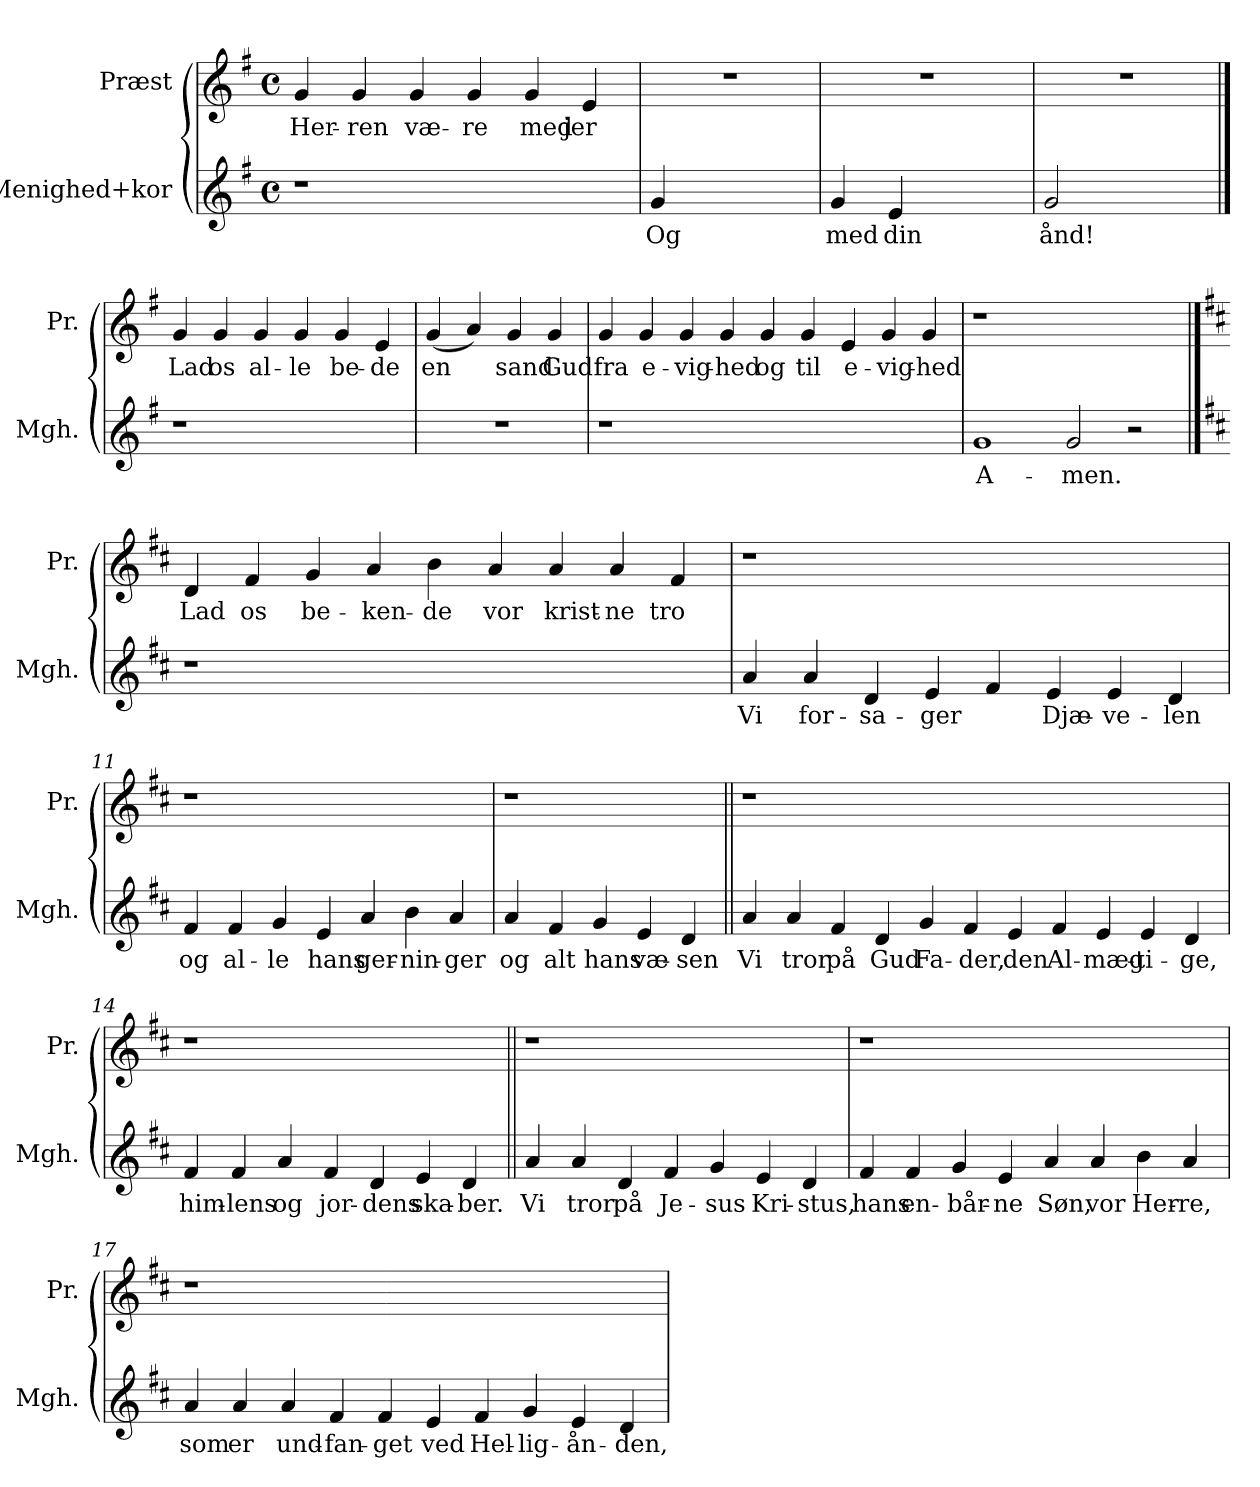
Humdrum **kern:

**kern	**text	**kern	**text
*part2	*part2	*part1	*part1
*staff2	*staff2	*staff1	*staff1
*I"Menighed+kor	*	*I"Præst	*
*I'Mgh.	*	*I'Pr.	*
*stria5	*	*stria5	*
*clefG2	*	*clefG2	*
*k[f#]	*	*k[f#]	*
*M4/4	*	*M4/4	*
*met(c)	*	*met(c)	*
=1	=1	=1	=1
!	!	!	!LO:LY:b
1r	.	4gi	Her-
!	!	!	!LO:LY:b
.	.	4gi	-ren
!	!	!	!LO:LY:b
.	.	4gi	væ-
!	!	!	!LO:LY:b
.	.	4gi	-re
!	!	!	!LO:LY:b
2ryy	.	4gi	med
!	!	!	!LO:LY:b
.	.	4ei	jer
!!LO:LB:g=z
=2	=2	=2	=2
!	!LO:LY:b	!	!
4g/	Og	1r	.
2.ryy	.	.	.
=3	=3	=3	=3
!	!LO:LY:b	!	!
4g/	med	1r	.
!	!LO:LY:b	!	!
4e/	din	.	.
2ryy	.	.	.
=4	=4	=4	=4
!	!LO:LY:b	!	!
2g/	ånd!	1r	.
2ryy	.	.	.
!!LO:LB:g=z
==5	==5	==5	==5
!	!	!	!LO:LY:b
1r	.	4gi/	Lad
!	!	!	!LO:LY:b
.	.	4gi/	os
!	!	!	!LO:LY:b
.	.	4gi/	al-
!	!	!	!LO:LY:b
.	.	4gi/	-le
!	!	!	!LO:LY:b
2ryy	.	4gi/	be-
!	!	!	!LO:LY:b
.	.	4ei/	-de
=6	=6	=6	=6
!	!	!	!LO:LY:b
1r	.	(4gi	en
.	.	4ai)	.
!	!	!	!LO:LY:b
.	.	4gi	sand
!	!	!	!LO:LY:b
.	.	4gi	Gud
=7	=7	=7	=7
!	!	!	!LO:LY:b
1r	.	4gi	fra
!	!	!	!LO:LY:b
.	.	4gi	e-
!	!	!	!LO:LY:b
.	.	4gi	-vig-
!	!	!	!LO:LY:b
.	.	4gi	-hed
!	!	!	!LO:LY:b
1ryy	.	4gi	og
!	!	!	!LO:LY:b
.	.	4gi	til
!	!	!	!LO:LY:b
.	.	4ei	e-
!	!	!	!LO:LY:b
.	.	4gi	-vig-
!	!	!	!LO:LY:b
4ryy	.	4gi	-hed
!!LO:LB:g=z
=8	=8	=8	=8
!	!LO:LY:b	!	!
1g	A-	1r	.
!	!LO:LY:b	!	!
2g/	-men.	1ryy	.
2r	.	.	.
!!LO:LB:g=z
==9	==9	==9	==9
*k[f#c#]	*	*k[f#c#]	*
!	!	!	!LO:LY:b
1r	.	4di	Lad
!	!	!	!LO:LY:b
.	.	4f#i	os
!	!	!	!LO:LY:b
.	.	4gi	be-
!	!	!	!LO:LY:b
.	.	4ai	-ken-
!	!	!	!LO:LY:b
1ryy	.	4bi	-de
!	!	!	!LO:LY:b
.	.	4ai	vor
!	!	!	!LO:LY:b
.	.	4ai	krist-
!	!	!	!LO:LY:b
.	.	4ai	-ne
!	!	!	!LO:LY:b
4ryy	.	4f#i	tro
!!LO:LB:g=z
=10	=10	=10	=10
!	!LO:LY:b	!	!
4a/	Vi	1r	.
!	!LO:LY:b	!	!
4a/	for-	.	.
!	!LO:LY:b	!	!
4d/	-sa-	.	.
!	!LO:LY:b	!	!
4e/	-ger	.	.
4f#/	.	1ryy	.
!	!LO:LY:b	!	!
4e/	Djæ-	.	.
!	!LO:LY:b	!	!
4e/	-ve-	.	.
!	!LO:LY:b	!	!
4d/	-len	.	.
=11	=11	=11	=11
!	!LO:LY:b	!	!
4f#/	og	1r	.
!	!LO:LY:b	!	!
4f#/	al-	.	.
!	!LO:LY:b	!	!
4g/	-le	.	.
!	!LO:LY:b	!	!
4e/	hans	.	.
!	!LO:LY:b	!	!
4a/	ger-	2.ryy	.
!	!LO:LY:b	!	!
4b\	-nin-	.	.
!	!LO:LY:b	!	!
4a/	-ger	.	.
=12	=12	=12	=12
!	!LO:LY:b	!	!
4a/	og	1r	.
!	!LO:LY:b	!	!
4f#/	alt	.	.
!	!LO:LY:b	!	!
4g/	hans	.	.
!	!LO:LY:b	!	!
4e/	væ-	.	.
!	!LO:LY:b	!	!
4d/	-sen	4ryy	.
!!LO:LB:g=z
=13||	=13||	=13||	=13||
!	!LO:LY:b	!	!
4a/	Vi	1r	.
!	!LO:LY:b	!	!
4a/	tror	.	.
!	!LO:LY:b	!	!
4f#/	på	.	.
!	!LO:LY:b	!	!
4d/	Gud	.	.
!	!LO:LY:b	!	!
4g/	Fa-	1..ryy	.
!	!LO:LY:b	!	!
4f#/	-der,	.	.
!	!LO:LY:b	!	!
4e/	den	.	.
!	!LO:LY:b	!	!
4f#/	Al-	.	.
!	!LO:LY:b	!	!
4e/	-mæg-	.	.
!	!LO:LY:b	!	!
4e/	-ti-	.	.
!	!LO:LY:b	!	!
4d/	-ge,	.	.
=14	=14	=14	=14
!	!LO:LY:b	!	!
4f#/	him-	1r	.
!	!LO:LY:b	!	!
4f#/	-lens	.	.
!	!LO:LY:b	!	!
4a/	og	.	.
!	!LO:LY:b	!	!
4f#/	jor-	.	.
!	!LO:LY:b	!	!
4d/	-dens	2.ryy	.
!	!LO:LY:b	!	!
4e/	ska-	.	.
!	!LO:LY:b	!	!
4d/	-ber.	.	.
=15||	=15||	=15||	=15||
!	!LO:LY:b	!	!
4a/	Vi	1r	.
!	!LO:LY:b	!	!
4a/	tror	.	.
!	!LO:LY:b	!	!
4d/	på	.	.
!	!LO:LY:b	!	!
4f#/	Je-	.	.
!	!LO:LY:b	!	!
4g/	-sus	2.ryy	.
!	!LO:LY:b	!	!
4e/	Kri-	.	.
!	!LO:LY:b	!	!
4d/	-stus,	.	.
!!LO:LB:g=z
=16	=16	=16	=16
!	!LO:LY:b	!	!
4f#/	hans	1r	.
!	!LO:LY:b	!	!
4f#/	en-	.	.
!	!LO:LY:b	!	!
4g/	-bår-	.	.
!	!LO:LY:b	!	!
4e/	-ne	.	.
!	!LO:LY:b	!	!
4a/	Søn,	1ryy	.
!	!LO:LY:b	!	!
4a/	vor	.	.
!	!LO:LY:b	!	!
4b\	Her-	.	.
!	!LO:LY:b	!	!
4a/	-re,	.	.
=17	=17	=17	=17
!	!LO:LY:b	!	!
4a/	som	1r	.
!	!LO:LY:b	!	!
4a/	er	.	.
!	!LO:LY:b	!	!
4a/	und-	.	.
!	!LO:LY:b	!	!
4f#/	-fan-	.	.
!	!LO:LY:b	!	!
4f#/	-get	1.ryy	.
!	!LO:LY:b	!	!
4e/	ved	.	.
!	!LO:LY:b	!	!
4f#/	Hel-	.	.
!	!LO:LY:b	!	!
4g/	-lig-	.	.
!	!LO:LY:b	!	!
4e/	-ån-	.	.
!	!LO:LY:b	!	!
4d/	-den,	.	.
=	=	=	=
*-	*-	*-	*-
